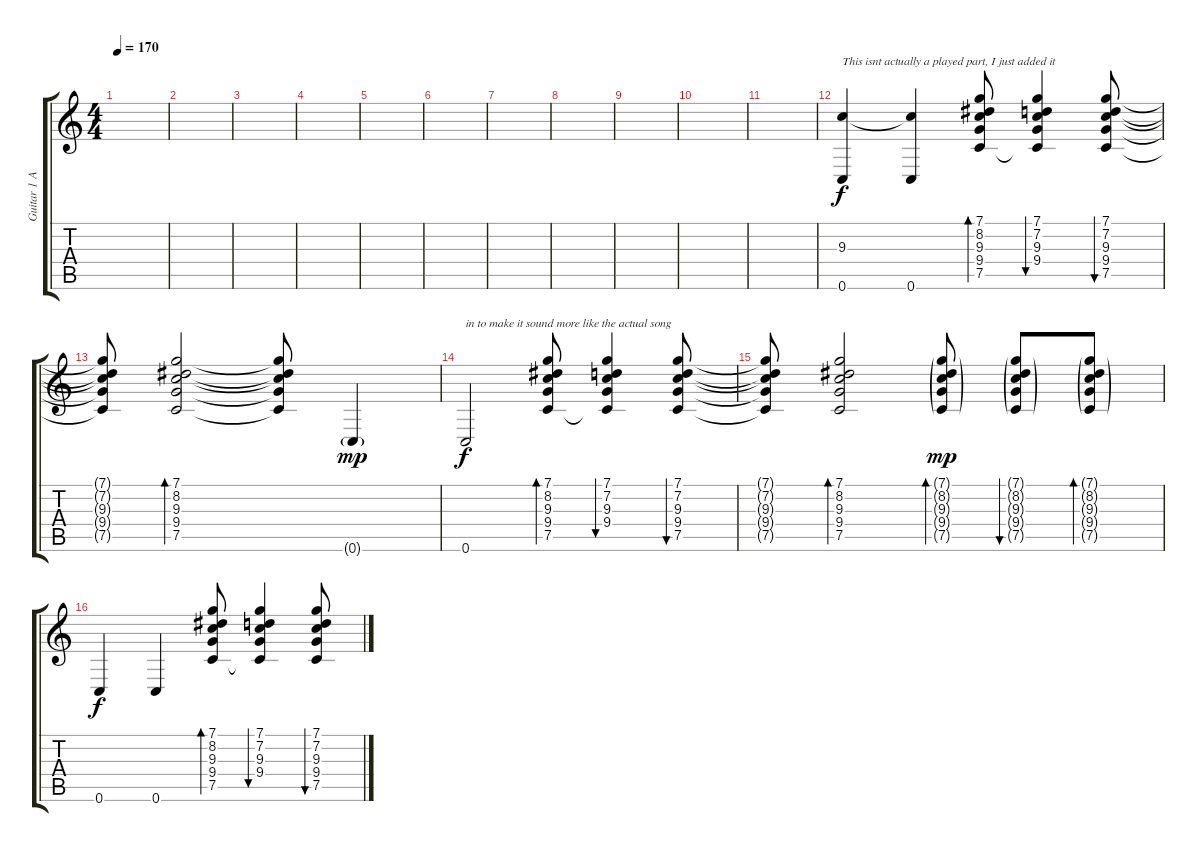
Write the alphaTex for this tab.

\track ("Guitar 1 Acoustic Backing" "Guitar 1 A") {instrument distortionguitar}
\staff {score tabs}
\tuning (C4 G3 Eb3 Bb2 F2 C2) {hide}
\ts (4 4)
\tempo 170
\clef g2
\ks c
|
|
|
|
|
|
|
|
|
|
|
(9.3 0.6).4{txt "This isnt actually a played part, I just added it" instrument distortionguitar} (9.3{t} 0.6).4 (7.1 8.2 9.3 9.4 7.5).8{bd 120} (7.1 7.2 9.3 9.4 7.5{t}).4{bu 120} (7.1 7.2 9.3 9.4 7.5).8{bu 120} |
(7.1{t} 7.2{t} 9.3{t} 9.4{t} 7.5{t}).8 (7.1 8.2 9.3 9.4 7.5).2{bd 120} (7.1{t} 8.2{t} 9.3{t} 9.4{t} 7.5{t}).8 0.6{g}.4{dy mp} |
0.6.2{txt "in to make it sound more like the actual song" dy f} (7.1 8.2 9.3 9.4 7.5).8{bd 120} (7.1 7.2 9.3 9.4 7.5{t}).4{bu 120} (7.1 7.2 9.3 9.4 7.5).8{bu 120} |
(7.1{t} 7.2{t} 9.3{t} 9.4{t} 7.5{t}).8 (7.1 8.2 9.3 9.4 7.5).2{bd 120} (7.1{g} 8.2{g} 9.3{g} 9.4{g} 7.5{g}).8{bd 120 dy mp} (7.1{g} 8.2{g} 9.3{g} 9.4{g} 7.5{g}).8{bu 120} (7.1{g} 8.2{g} 9.3{g} 9.4{g} 7.5{g}).8{bd 120} |
0.6.4{dy f} 0.6.4 (7.1 8.2 9.3 9.4 7.5).8{bd 120} (7.1 7.2 9.3 9.4 7.5{t}).4{bu 120} (7.1 7.2 9.3 9.4 7.5).8{bu 120}
